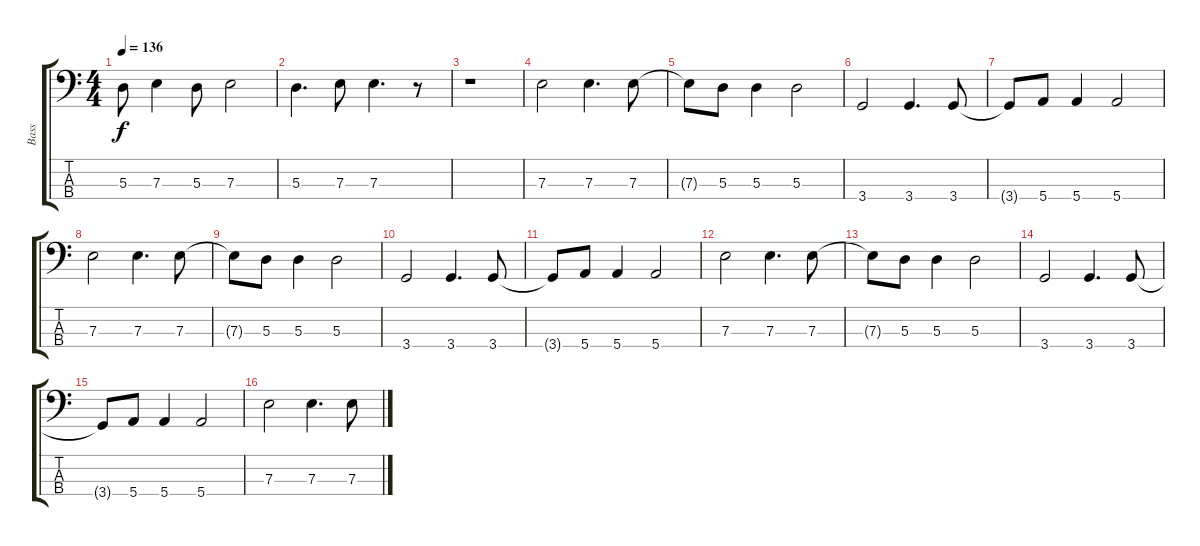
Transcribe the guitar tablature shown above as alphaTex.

\track ("Bass" "Bass") {instrument electricbasspick}
\staff {score tabs}
\tuning (G2 D2 A1 E1) {hide}
\ts (4 4)
\tempo 136
\clef f4
\ks c
5.3{t}.8{dy f} 7.3.4 5.3.8 7.3.2 |
5.3.4{d} 7.3.8 7.3.4{d} r.8 |
r.1 |
7.3.2 7.3.4{d} 7.3.8 |
7.3{t}.8 5.3.8 5.3.4 5.3.2 |
3.4.2 3.4.4{d} 3.4.8 |
3.4{t}.8 5.4.8 5.4.4 5.4.2 |
7.3.2 7.3.4{d} 7.3.8 |
7.3{t}.8 5.3.8 5.3.4 5.3.2 |
3.4.2 3.4.4{d} 3.4.8 |
3.4{t}.8 5.4.8 5.4.4 5.4.2 |
7.3.2 7.3.4{d} 7.3.8 |
7.3{t}.8 5.3.8 5.3.4 5.3.2 |
3.4.2 3.4.4{d} 3.4.8 |
3.4{t}.8 5.4.8 5.4.4 5.4.2 |
7.3.2 7.3.4{d} 7.3.8
